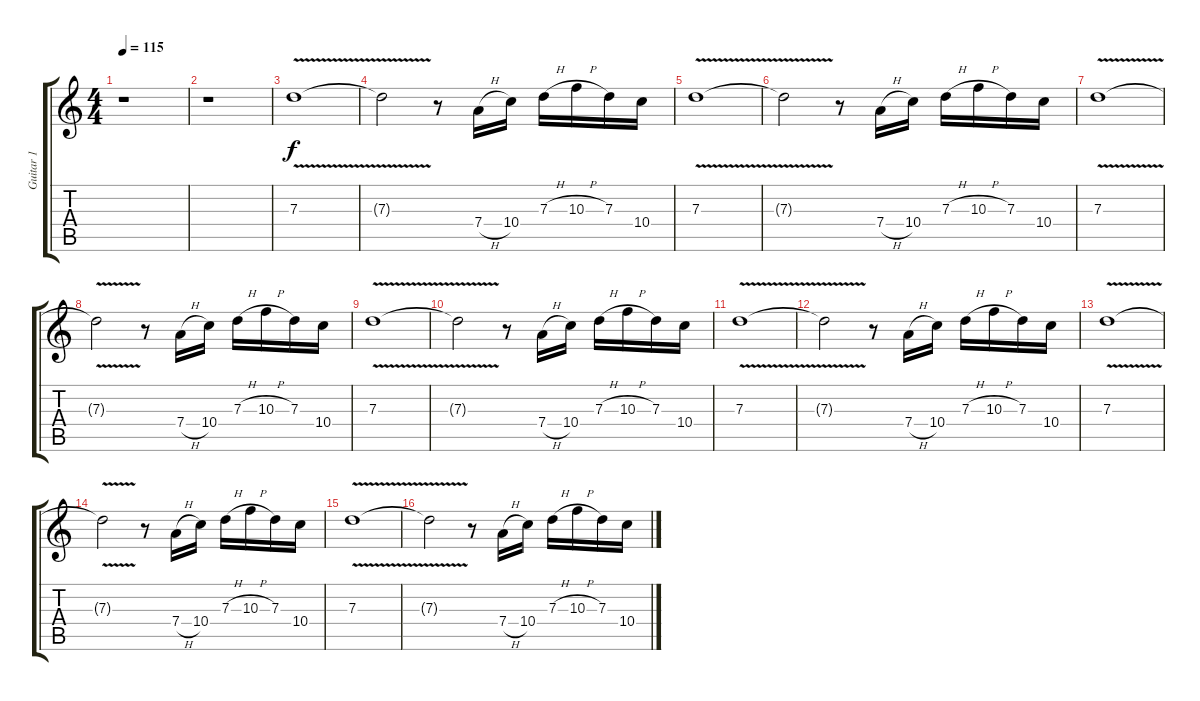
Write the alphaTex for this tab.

\track ("Guitar 1" "Guitar 1") {instrument overdrivenguitar}
\staff {score tabs}
\tuning (E4 B3 G3 D3 A2 E2) {hide}
\ts (4 4)
\tempo 115
\clef g2
\ks c
r.1{dy f} |
r.1 |
7.3{v}.1 |
7.3{t}.2 r.8 7.4{h}.16 10.4.16 7.3{h}.16 10.3{h}.16 7.3.16 10.4.16 |
7.3{v}.1 |
7.3{t}.2 r.8 7.4{h}.16 10.4.16 7.3{h}.16 10.3{h}.16 7.3.16 10.4.16 |
7.3{v}.1 |
7.3{t}.2 r.8 7.4{h}.16 10.4.16 7.3{h}.16 10.3{h}.16 7.3.16 10.4.16 |
7.3{v}.1 |
7.3{t}.2 r.8 7.4{h}.16 10.4.16 7.3{h}.16 10.3{h}.16 7.3.16 10.4.16 |
7.3{v}.1 |
7.3{t}.2 r.8 7.4{h}.16 10.4.16 7.3{h}.16 10.3{h}.16 7.3.16 10.4.16 |
7.3{v}.1 |
7.3{t}.2 r.8 7.4{h}.16 10.4.16 7.3{h}.16 10.3{h}.16 7.3.16 10.4.16 |
7.3{v}.1 |
7.3{t}.2 r.8 7.4{h}.16 10.4.16 7.3{h}.16 10.3{h}.16 7.3.16 10.4.16
